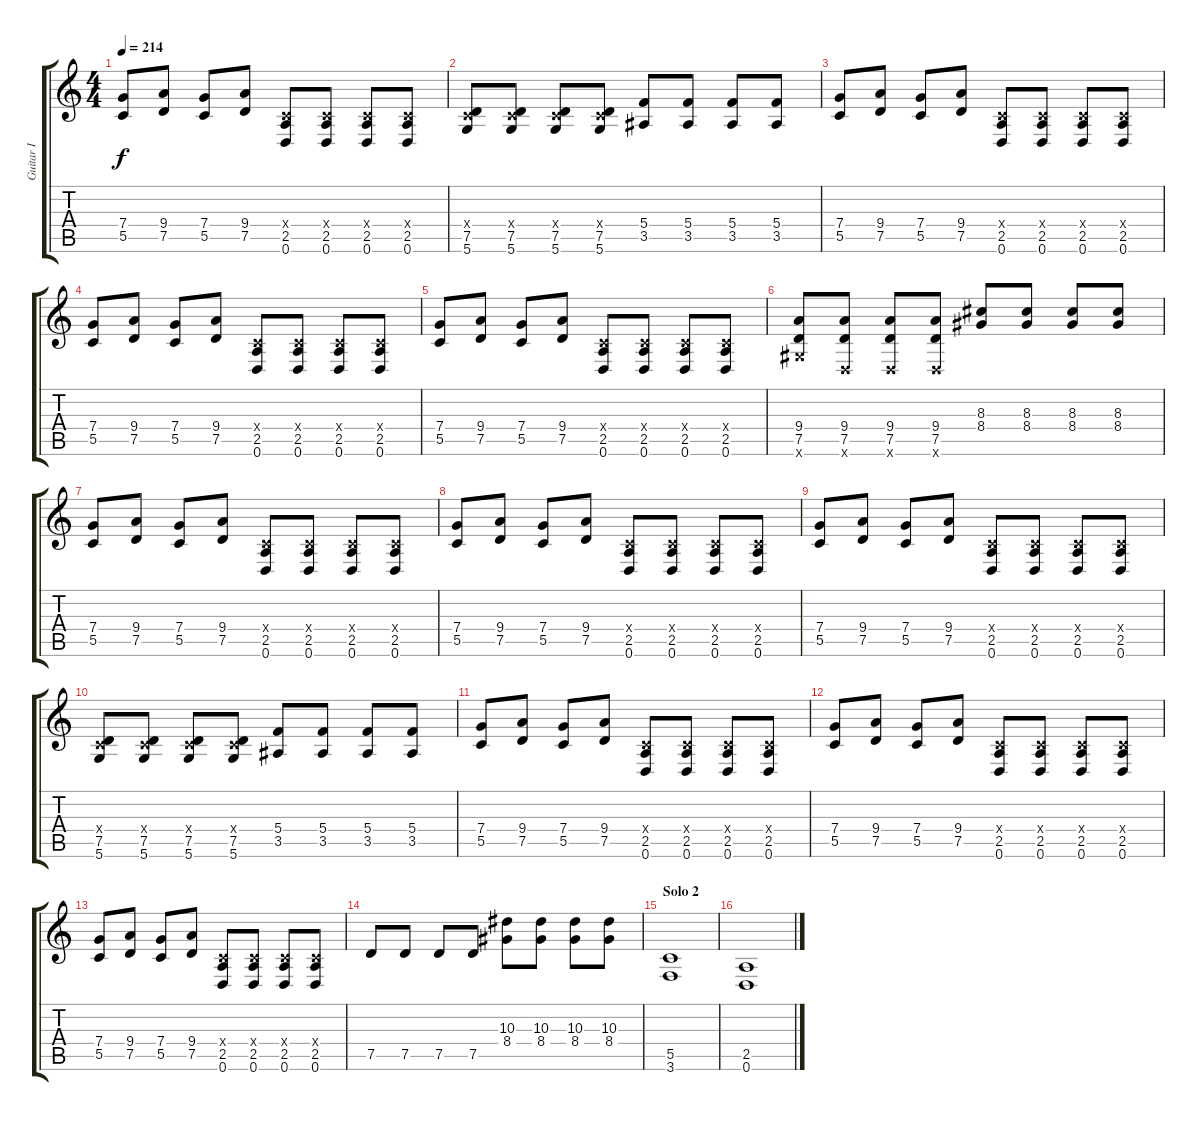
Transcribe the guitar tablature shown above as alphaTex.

\track ("Guitar I" "Guitar I") {instrument distortionguitar}
\staff {score tabs}
\tuning (D4 A3 F3 C3 G2 D2) {hide}
\ts (4 4)
\tempo 214
\clef g2
\ks c
(7.4 5.5).8{dy f} (9.4 7.5).8 (7.4 5.5).8 (9.4 7.5).8 (0.4{x} 2.5 0.6).8 (0.4{x} 2.5 0.6).8 (0.4{x} 2.5 0.6).8 (0.4{x} 2.5 0.6).8 |
(0.4{x} 7.5 5.6).8 (0.4{x} 7.5 5.6).8 (0.4{x} 7.5 5.6).8 (0.4{x} 7.5 5.6).8 (5.4 3.5).8 (5.4 3.5).8 (5.4 3.5).8 (5.4 3.5).8 |
(7.4 5.5).8 (9.4 7.5).8 (7.4 5.5).8 (9.4 7.5).8 (0.4{x} 2.5 0.6).8 (0.4{x} 2.5 0.6).8 (0.4{x} 2.5 0.6).8 (0.4{x} 2.5 0.6).8 |
(7.4 5.5).8 (9.4 7.5).8 (7.4 5.5).8 (9.4 7.5).8 (0.4{x} 2.5 0.6).8 (0.4{x} 2.5 0.6).8 (0.4{x} 2.5 0.6).8 (0.4{x} 2.5 0.6).8 |
(7.4 5.5).8 (9.4 7.5).8 (7.4 5.5).8 (9.4 7.5).8 (0.4{x} 2.5 0.6).8 (0.4{x} 2.5 0.6).8 (0.4{x} 2.5 0.6).8 (0.4{x} 2.5 0.6).8 |
(9.4 7.5 6.6{x}).8 (9.4 7.5 0.6{x}).8 (9.4 7.5 0.6{x}).8 (9.4 7.5 0.6{x}).8 (8.3 8.4).8 (8.3 8.4).8 (8.3 8.4).8 (8.3 8.4).8 |
(7.4 5.5).8 (9.4 7.5).8 (7.4 5.5).8 (9.4 7.5).8 (0.4{x} 2.5 0.6).8 (0.4{x} 2.5 0.6).8 (0.4{x} 2.5 0.6).8 (0.4{x} 2.5 0.6).8 |
(7.4 5.5).8 (9.4 7.5).8 (7.4 5.5).8 (9.4 7.5).8 (0.4{x} 2.5 0.6).8 (0.4{x} 2.5 0.6).8 (0.4{x} 2.5 0.6).8 (0.4{x} 2.5 0.6).8 |
(7.4 5.5).8 (9.4 7.5).8 (7.4 5.5).8 (9.4 7.5).8 (0.4{x} 2.5 0.6).8 (0.4{x} 2.5 0.6).8 (0.4{x} 2.5 0.6).8 (0.4{x} 2.5 0.6).8 |
(0.4{x} 7.5 5.6).8 (0.4{x} 7.5 5.6).8 (0.4{x} 7.5 5.6).8 (0.4{x} 7.5 5.6).8 (5.4 3.5).8 (5.4 3.5).8 (5.4 3.5).8 (5.4 3.5).8 |
(7.4 5.5).8 (9.4 7.5).8 (7.4 5.5).8 (9.4 7.5).8 (0.4{x} 2.5 0.6).8 (0.4{x} 2.5 0.6).8 (0.4{x} 2.5 0.6).8 (0.4{x} 2.5 0.6).8 |
(7.4 5.5).8 (9.4 7.5).8 (7.4 5.5).8 (9.4 7.5).8 (0.4{x} 2.5 0.6).8 (0.4{x} 2.5 0.6).8 (0.4{x} 2.5 0.6).8 (0.4{x} 2.5 0.6).8 |
(7.4 5.5).8 (9.4 7.5).8 (7.4 5.5).8 (9.4 7.5).8 (0.4{x} 2.5 0.6).8 (0.4{x} 2.5 0.6).8 (0.4{x} 2.5 0.6).8 (0.4{x} 2.5 0.6).8 |
7.5.8 7.5.8 7.5.8 7.5.8 (10.3 8.4).8 (10.3 8.4).8 (10.3 8.4).8 (10.3 8.4).8 |
\section ("" "Solo 2")
(5.5 3.6).1 |
(2.5 0.6).1
